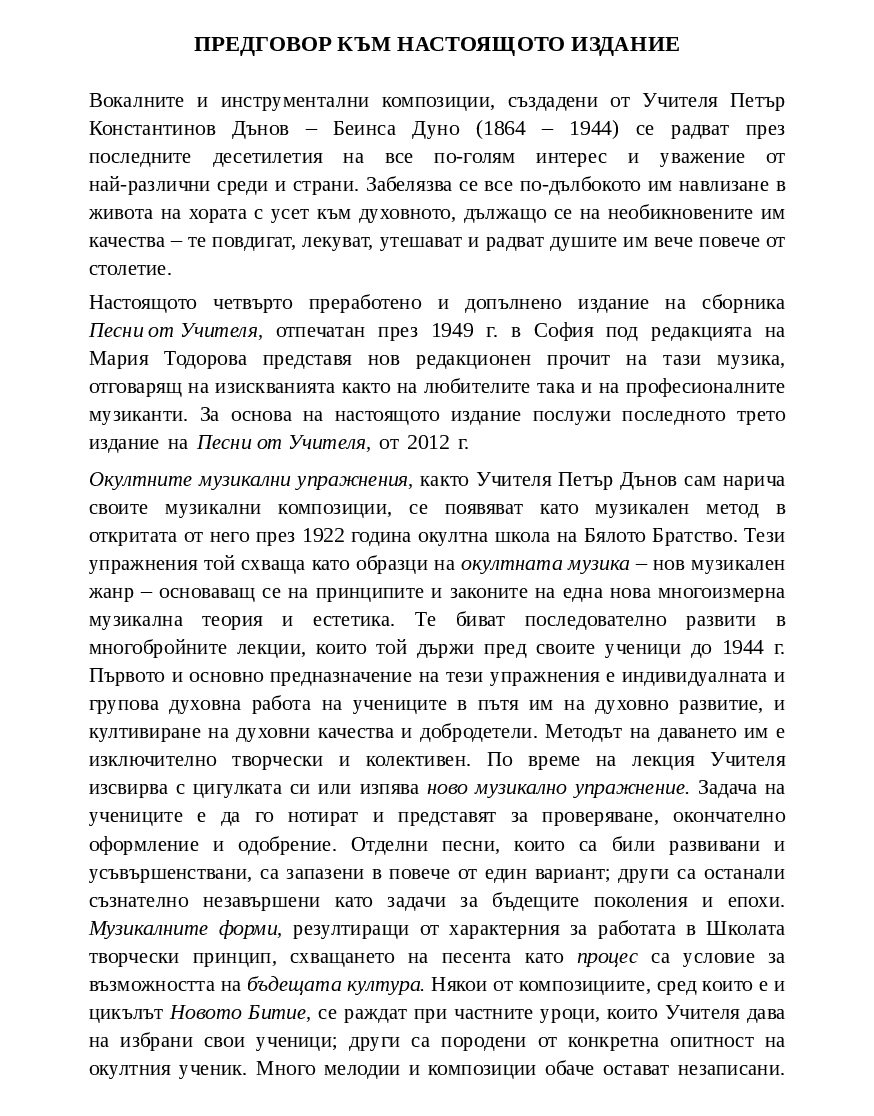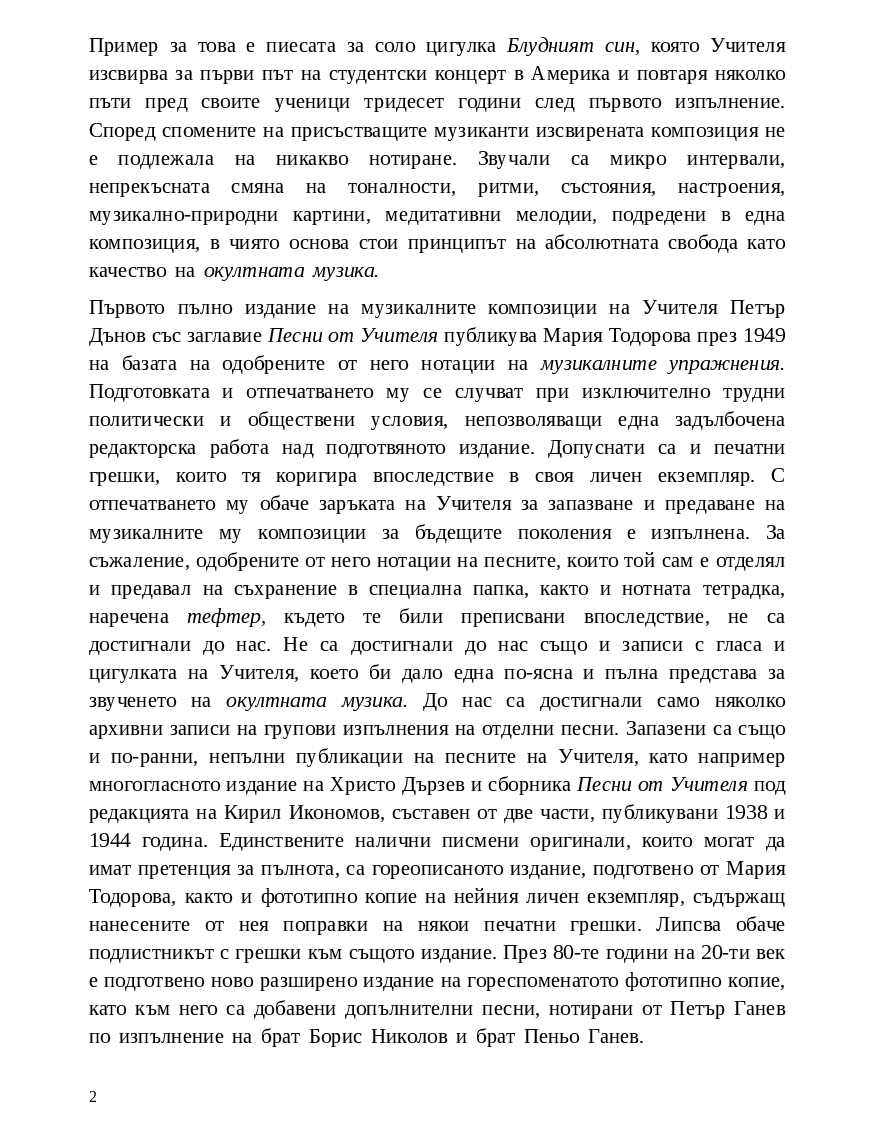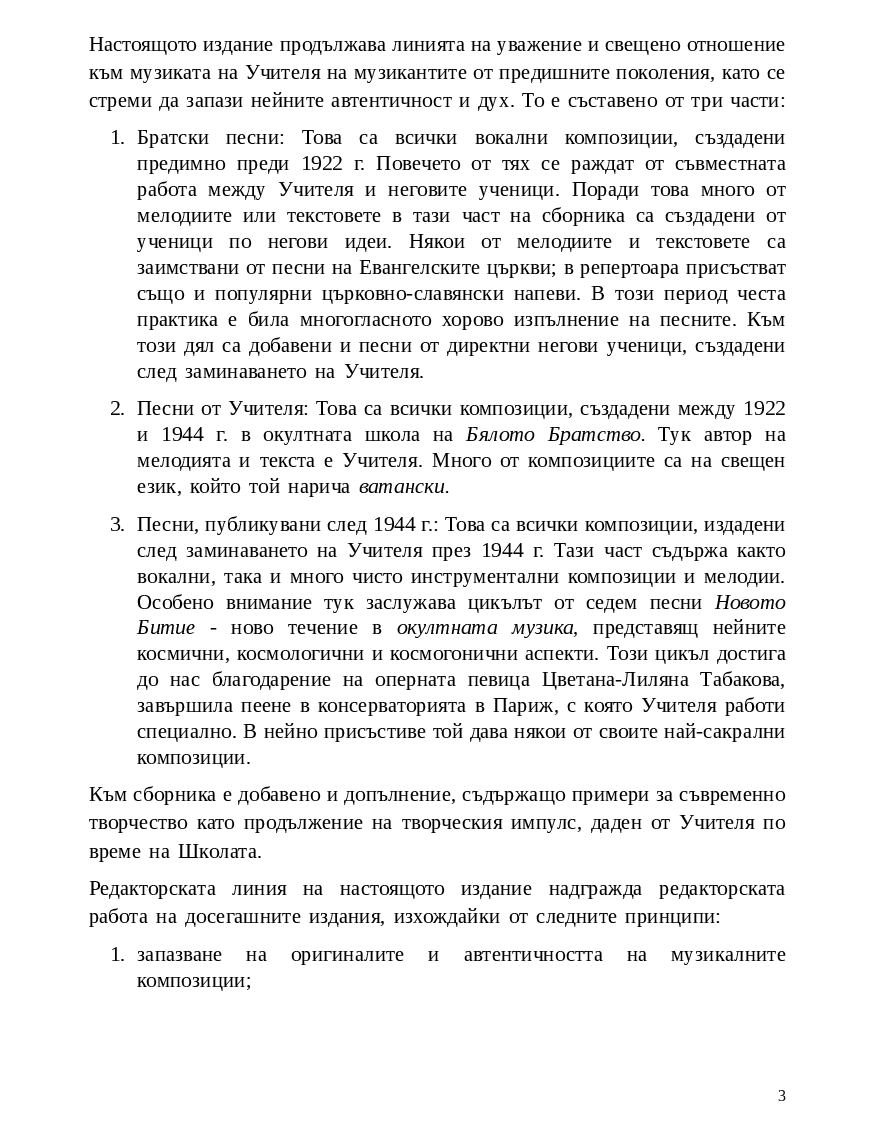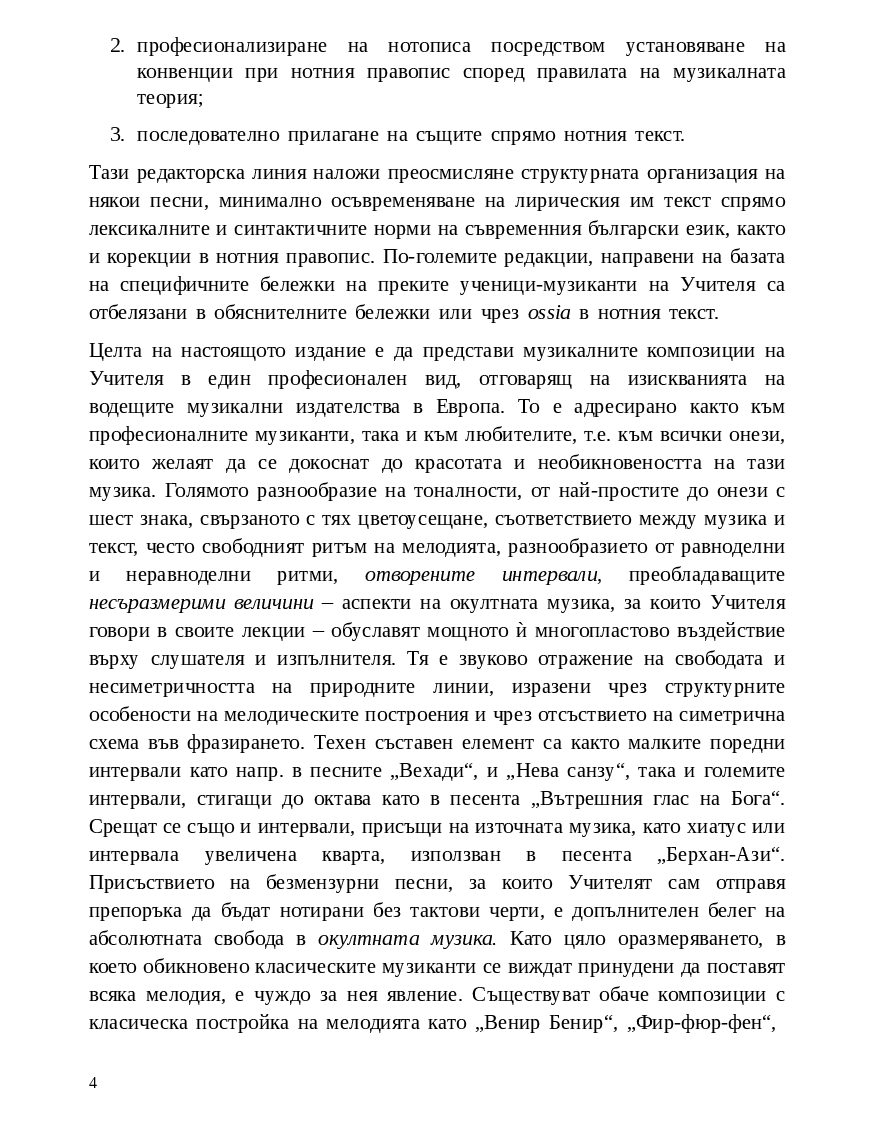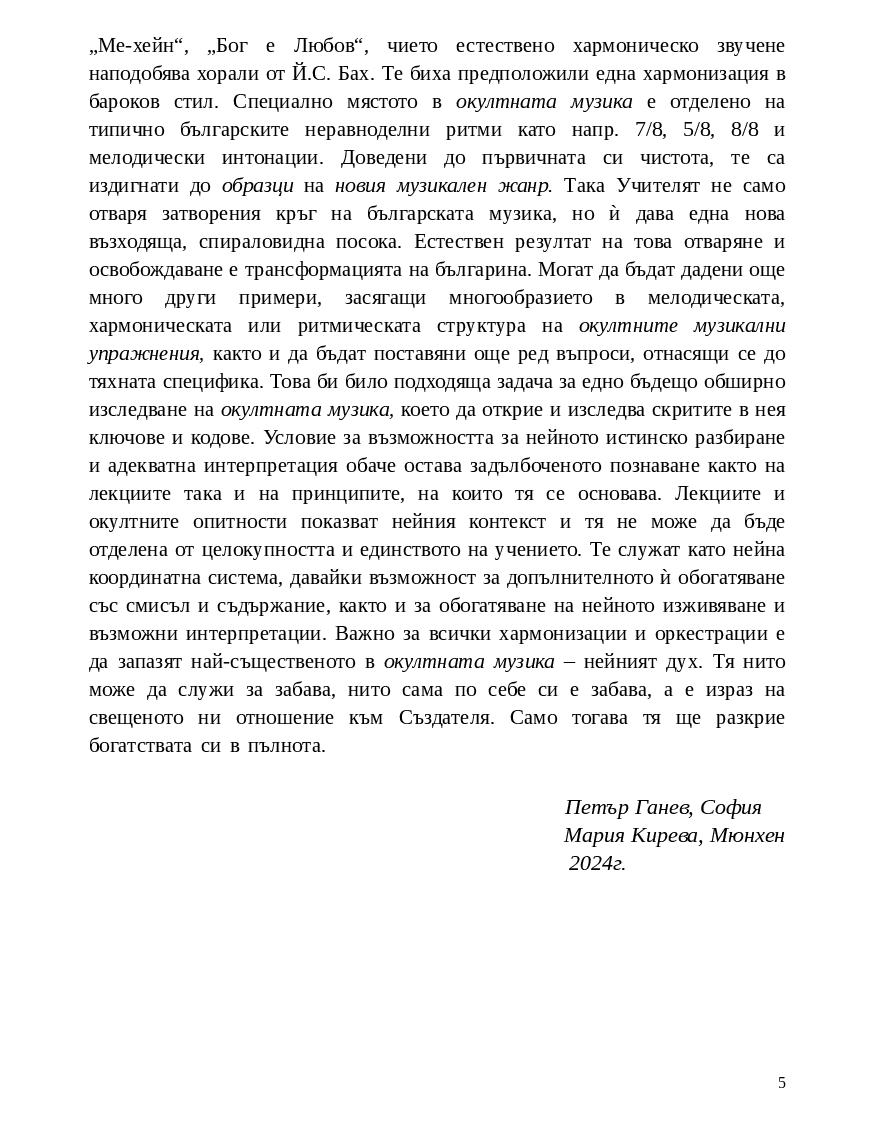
\version "2.24.2"

% include paper part and global functions
\include "include/globals.ily"

\bookpart {
  \paper {
    print-all-headers = ##f
    print-page-number = ##t
    print-first-page-number = ##f

    % put page numbers on the bottom
    oddHeaderMarkup = \markup ""
    evenHeaderMarkup = \markup ""
    oddFooterMarkup = \markup
    \fill-line {
      ""
      \if \should-print-page-number \fromproperty #'page:page-number-string
    }
    evenFooterMarkup = \markup
    \fill-line {
      \if \should-print-page-number \fromproperty #'page:page-number-string
      ""
    }

    left-margin = 1.5\cm
    right-margin = 1.5\cm
    top-margin = 1.6\cm
    bottom-margin = 1.2\cm
    ragged-bottom = ##t % do not spread the staves to fill the whole vertical space


  }

  \tocItem \markup "Предговор към настоящото издание"
  \markup \fontsize  #+3.0 { \fill-line \bold {"ПРЕДГОВОР КЪМ НАСТОЯЩОТО ИЗДАНИЕ"} }

  \markup \fontsize #+2.5 {
    \vspace #1.5  \override #'(baseline-skip . 2.7)
    \justify {

      Вокалните и инструментални композиции, създадени от Учителя Петър Константинов Дънов – Беинса Дуно (1864 – 1944) се радват през последните десетилетия на все по-голям интерес и уважение от най-различни среди и страни. Забелязва се все по-дълбокото им навлизане в живота на хората с усет към духовното, дължащо се на необикновените им качества – те повдигат, лекуват, утешават и радват душите им вече повече от столетие. 
    }
  }
  \markup \fontsize #+2.5 {
    \vspace #0.9  \override #'(baseline-skip . 2.7)
    \justify {
      Настоящото четвърто преработено и допълнено издание на сборника \italic"Песни от Учителя," отпечатан през 1949 г. в София под редакцията на Мария Тодорова представя нов редакционен прочит на тази музика, отговарящ на изискванията както на любителите така и на професионалните музиканти. За основа на настоящото издание послужи последното трето издание на \italic"Песни от Учителя," от 2012 г.
    }
  }

  \markup \fontsize #+2.5 {
    \vspace #0.9  \override #'(baseline-skip . 2.7)
    \justify {
      \italic {Окултните} \italic {музикални} \italic {упражнения,} както Учителя Петър Дънов сам нарича своите музикални композиции, се появяват като музикален метод в откритата от него през 1922 година окултна школа на Бялото Братство. Тези упражнения той схваща като образци на \italic {окултната} \italic {музика} – нов музикален жанр – основаващ се на принципите и законите на една нова многоизмерна музикална теория и естетика. Те биват последователно развити в многобройните лекции, които той държи пред своите ученици до 1944 г. Първото и основно предназначение на тези упражнения е индивидуалната и групова духовна работа на учениците в пътя им на духовно развитие, и култивиране на духовни качества и добродетели. Методът на даването им е изключително творчески и колективен. По време на лекция Учителя изсвирва с цигулката си или изпява \italic {ново} \italic {музикално} \italic {упражнение.} Задача на учениците е да го нотират и представят за проверяване, окончателно оформление и одобрение. Отделни песни, които са били развивани и усъвършенствани, са запазени в повече от един вариант; други са останали съзнателно незавършени като задачи за бъдещите поколения и епохи. \italic {Музикалните} \italic {форми,} резултиращи от характерния за работата в Школата творчески принцип, схващането на песента като \italic {процес} са условие за възможността на \italic {бъдещата} \italic {култура.}  Някои от композициите, сред които е и цикълът \italic {Новото} \italic {Битие,} се раждат при частните уроци, които Учителя дава на избрани свои ученици; други са породени от конкретна опитност на окултния ученик. Много мелодии и композиции обаче остават незаписани.
    }
  }

  \markup \fontsize #+2.5 {
    \vspace #0 \override #'(baseline-skip . 2.7)
    \justify {
      Пример за това е пиесата за соло цигулка \italic {Блудният} \italic {син,} която Учителя изсвирва за първи път на студентски концерт в Америка и повтаря няколко пъти пред своите ученици тридесет години след първото изпълнение. Според спомените на присъстващите музиканти изсвирената композиция не е подлежала на никакво нотиране. Звучали са микро интервали, непрекъсната смяна на тоналности, ритми, състояния, настроения, музикално-природни картини, медитативни мелодии, подредени в една композиция, в чиято основа стои принципът на абсолютната свобода като качество на \italic{окултната} \italic {музика.}
    }
  }
  \markup \fontsize #+2.5 {
    \vspace #0.9  \override #'(baseline-skip . 2.7)
    \justify {
      Първото пълно издание на музикалните композиции на Учителя Петър Дънов със заглавие \italic {Песни} \italic {от} \italic {Учителя} публикува Мария Тодорова през 1949 на базата на одобрените от него нотации на \italic {музикалните} \italic {упражнения.} Подготовката и отпечатването му се случват при изключително трудни политически и обществени условия, непозволяващи една задълбочена редакторска работа над подготвяното издание. Допуснати са и печатни грешки, които тя коригира впоследствие в своя личен екземпляр. С отпечатването му обаче заръката на Учителя за запазване и предаване на музикалните му композиции за бъдещите поколения е изпълнена. За съжаление, одобрените от него нотации на песните, които той сам е отделял и предавал на съхранение в специална папка, както и нотната тетрадка, наречена \italic {тефтер,} където те били преписвани впоследствие, не са достигнали до нас. Не са достигнали до нас също и записи с гласа и цигулката на Учителя, което би дало една по-ясна и пълна представа за звученето на \italic {окултната} \italic {музика.} До нас са достигнали само няколко архивни записи на групови изпълнения на отделни песни. Запазени са също и по-ранни, непълни публикации на песните на Учителя, като например многогласното издание на Христо Дързев и сборника \italic {Песни} \italic {от} \italic {Учителя} под редакцията на Кирил Икономов, съставен от две части, публикувани 1938 и 1944 година. Единствените налични писмени оригинали, които могат да имат претенция за пълнота, са гореописаното издание, подготвено от Мария Тодорова, както и фототипно копие на нейния личен екземпляр, съдържащ нанесените от нея поправки на някои печатни грешки. Липсва обаче подлистникът с грешки към същото издание. През 80-те години на 20-ти век е подготвено ново разширено издание на гореспоменатото фототипно копие, като към него са добавени допълнителни песни, нотирани от Петър Ганев по изпълнение на брат Борис Николов и брат Пеньо Ганев.
    }
  }

  \markup \fontsize #+2.5 {
    \override #'(baseline-skip . 2.7)
    \justify {
      Настоящото издание продължава линията на уважение и свещено отношение към музиката на Учителя на музикантите от предишните поколения, като се стреми да запази нейните автентичност и дух. То е съставено от три части:
    }
  }

  \markup \override #'(line-width . 62.5) \fontsize  #+2.5 {
    \vspace #0.9  \override #'(baseline-skip . 2.5) \column {
      "    1."
    }
    \hspace #0.5
    \override #'(baseline-skip . 2.5) \column {
      \justify {
        Братски песни: Това са всички вокални композиции, създадени предимно преди 1922 г. Повечето от тях се раждат от съвместната работа между Учителя и неговите ученици. Поради това много от мелодиите или текстовете в тази част на сборника са създадени от ученици по негови идеи. Някои от мелодиите и текстовете са заимствани от песни на Евангелските църкви; в репертоара присъстват също и популярни църковно-славянски напеви. В този период честа практика е била многогласното хорово изпълнение на песните. Към този дял са добавени и песни от директни негови ученици, създадени след заминаването на Учителя.
      }
    }
  }

  \markup \override #'(line-width . 62.5) \fontsize  #+2.5 {
    \vspace #0.9  \override #'(baseline-skip . 2.5) \column {
      "    2."
    }
    \hspace #0.5
    \override #'(baseline-skip . 2.5) \column {
      \justify {
        Песни от Учителя: Това са всички композиции, създадени между 1922 и 1944 г. в окултната школа на \italic {Бялото}
        \italic {Братство.} Тук автор на мелодията и текста е Учителя. Много от композициите са на свещен език, който той
        нарича \italic {ватански.}
      }
    }
  }

  \markup \override #'(line-width . 62.5) \fontsize  #+2.5 {
    \vspace #0.9  \override #'(baseline-skip . 2.5) \column {
      "    3."
    }
    \hspace #0.5
    \override #'(baseline-skip . 2.5) \column {
      \justify {
        Песни, публикувани след 1944 г.: Това са всички композиции, издадени след заминаването на Учителя през 1944 г.
        Тази част съдържа както вокални, така и много чисто инструментални композиции и мелодии. Особено внимание тук
        заслужава цикълът от седем песни \italic {Новото} \italic{Битие} - ново течение в \italic {окултната} \italic {музика,} представящ нейните космични, космологични и космогонични аспекти. Този цикъл достига до нас благодарение на оперната певица Цветана-Лиляна Табакова, завършила пеене в консерваторията в Париж, с която Учителя работи специално. В нейно присъстиве той дава някои от своите най-сакрални композиции.
      }
    }
  }
  \markup \fontsize #+2.5 {
    \vspace #0.9  \override #'(baseline-skip . 2.7)
    \justify {
      Към сборника е добавено и допълнение, съдържащо примери за съвременно творчество като продължение на творческия импулс, даден от Учителя по време на Школата.
    }
  }
  \markup \fontsize #+2.5 {
    \vspace #0.9  \override #'(baseline-skip . 2.7)
    \justify {
      Редакторската линия на настоящото издание надгражда редакторската работа на досегашните издания, изхождайки
      от следните принципи:
    }
  }
  \markup \override #'(line-width . 62.5) \fontsize  #+2.5 {
    \vspace #0.9  \override #'(baseline-skip . 2.5) \column {
      "    1."
    }
    \hspace #0.5
    \override #'(baseline-skip . 2.5) \column {
      \justify {
        запазване на оригиналите и автентичността на музикалните композиции;
      }
    }
  }

  \markup \override #'(line-width . 62.5) \fontsize  #+2.5 {
    \vspace #0.9  \override #'(baseline-skip . 2.5) \column {
      "    2."
    }
    \hspace #0.5
    \override #'(baseline-skip . 2.5) \column {
      \justify {
        професионализиране на нотописа посредством установяване на конвенции при нотния правопис според правилата на музикалната теория;
      }
    }
  }

  \markup \override #'(line-width . 62.5) \fontsize  #+2.5 {
    \vspace #0.9  \override #'(baseline-skip . 2.5) \column {
      "    3."
    }
    \hspace #0.5
    \override #'(baseline-skip . 2.5) \column {
      \justify {
        последователно прилагане на същите спрямо нотния текст.
      }
    }
  }


  \markup \fontsize #+2.5 {
    \vspace #0.9  \override #'(baseline-skip . 2.7)
    \justify {
      Тази редакторска линия наложи преосмисляне структурната организация на някои песни, минимално осъвременяване на лирическия им текст спрямо лексикалните и синтактичните норми на съвременния български език, както и корекции в нотния правопис. По-големите редакции, направени на базата на специфичните бележки на преките ученици-музиканти на Учителя са отбелязани в обяснителните бележки или чрез \italic {ossia} в нотния текст.
    }
  }

  \markup \fontsize #+2.5 {
    \vspace #0.9  \override #'(baseline-skip . 2.7)
    \justify {

      Целта на настоящото издание е да представи музикалните композиции на Учителя в един професионален вид, отговарящ на изискванията на \justify-line {водещите музикални издателства в Европа. То е адресирано както към} професионалните музиканти, така и към любителите, т.е. към всички онези, които желаят да се докоснат до красотата и необикновеността на тази музика. Голямото разнообразие на тоналности, от най-простите до онези с шест знака, свързаното с тях цветоусещане, съответствието между музика и текст, често свободният ритъм на мелодията, разнообразието от равноделни и неравноделни ритми, \italic {отворените} \italic {интервали,} преобладаващите \italic {несъразмерими} \italic {величини} – аспекти на окултната музика, за които Учителя говори в своите лекции – обуславят мощното ѝ многопластово въздействие върху слушателя и изпълнителя. Тя е звуково отражение на свободата и несиметричността на природните линии, изразени чрез структурните особености на мелодическите построения и чрез отсъствието на симетрична схема във фразирането. Техен съставен елемент са както малките поредни интервали като напр. в песните „Вехади“, и „Нева санзу“, така и големите интервали, стигащи до октава като в песента „Вътрешния глас на Бога“. Срещат се също и интервали, присъщи на източната музика, като хиатус или интервала увеличена кварта, използван в песента „Берхан-Ази“. Присъствието на безмензурни песни, за които Учителят сам отправя препоръка да бъдат нотирани без тактови черти, е допълнителен белег на абсолютната свобода в \italic {окултната} \italic {музика.} Като цяло оразмеряването, в което обикновено класическите музиканти се виждат принудени да поставят всяка мелодия, е чуждо за нея явление. Съществуват обаче композиции с класическа постройка на мелодията като „Венир Бенир“, „Фир-фюр-фен“,
    }
  }

  \markup \fontsize #+2.5 {
    \vspace #0.9  \override #'(baseline-skip . 2.7)
    \justify {
      „Ме-хейн“, „Бог е Любов“, чието естествено хармоническо звучене наподобява хорали от Й.С. Бах. Те биха предположили една хармонизация в бароков стил. Специално мястото в \italic {окултната} \italic {музика} е отделено на типично българските неравноделни ритми като напр. 7/8, 5/8, 8/8 и мелодически интонации. Доведени до първичната си чистота, те са издигнати до \italic {образци} на \italic {новия} \italic {музикален} \italic {жанр.} Така Учителят не само отваря затворения кръг на българската музика, но ѝ дава една нова възходяща, спираловидна посока. Естествен резултат на това отваряне и освобождаване е трансформацията на българина. Могат да бъдат дадени още много други примери, засягащи многообразието в мелодическата, хармоническата или ритмическата структура на \italic {окултните} \italic {музикални} \italic {упражнения,} както и да бъдат поставяни още ред въпроси, отнасящи се до тяхната специфика. Това би било подходяща задача за едно бъдещо обширно изследване на \italic {окултната} \italic {музика,} което да открие и изследва скритите в нея ключове и кодове. Условие за възможността за нейното истинско разбиране и адекватна интерпретация обаче остава задълбоченото познаване както на лекциите така и на принципите, на които тя се основава. Лекциите и окултните опитности показват нейния контекст и тя не може да бъде отделена от целокупността и единството на учението. Те служат като нейна координатна система, давайки възможност за допълнителното ѝ обогатяване със смисъл и съдържание, както и за обогатяване на нейното изживяване и възможни интерпретации. Важно за всички хармонизации и оркестрации е да запазят най-същественото в \italic {окултната} \italic {музика} – нейният дух. Тя нито може да служи за забава, нито сама по себе си е забава, а е израз на свещеното ни отношение към Създателя. Само тогава тя ще разкрие богатствата си в пълнота.
    }
  }

  \markup \fontsize #+3 \raise #0 \override #'(baseline-skip . 2.7) {
    \column {
      \line {"  "}
      \line {"  "}
      \fill-line { "" ""  \italic {"Петър Ганев, София    "} }
      \fill-line { "" ""  \italic {"Мария Кирева, Мюнхен"} }
      \fill-line { "" ""  \italic {"2024г.                            "} }
    }
  }


} % bookpart



% Più mosso
% „Weiße Bruderschaft“
